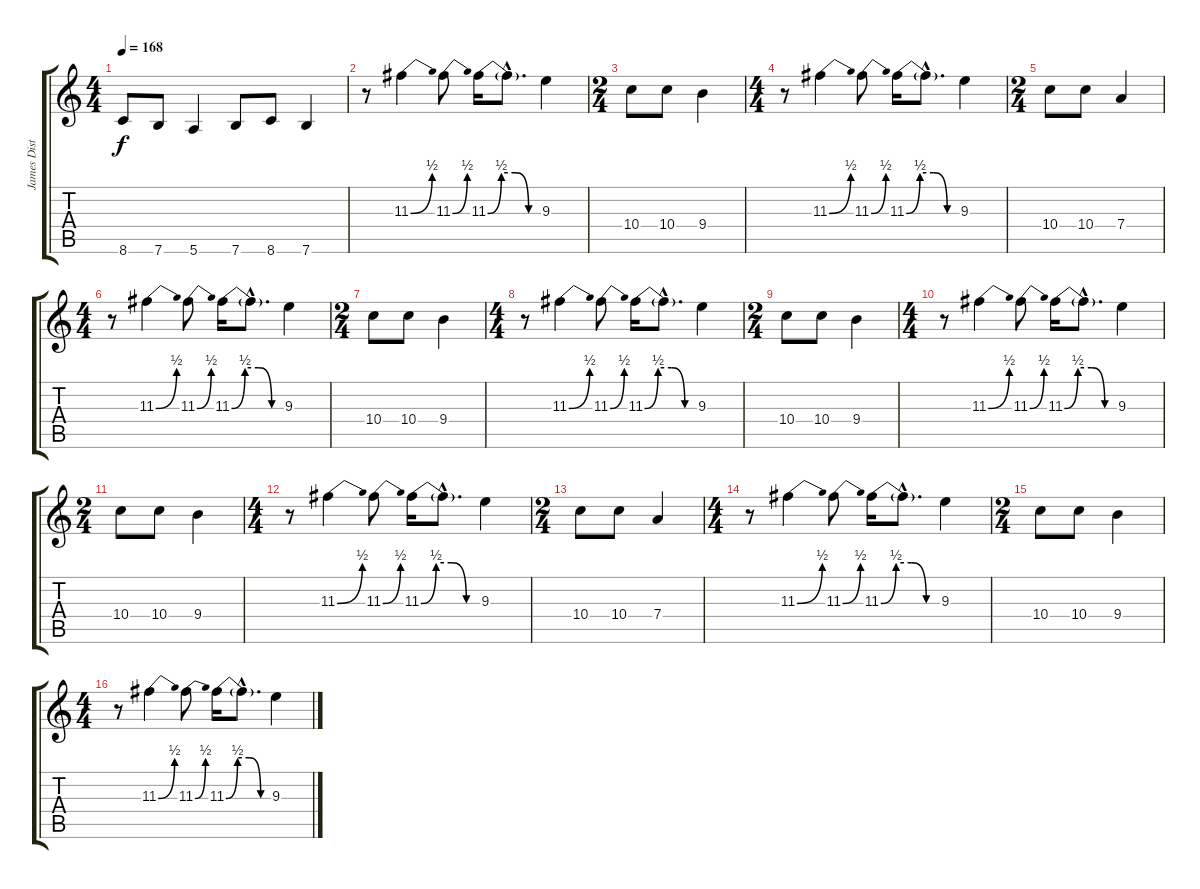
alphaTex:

\track ("James Distortion" "James Dist") {instrument distortionguitar}
\staff {score tabs}
\tuning (E4 B3 G3 D3 A2 E2) {hide}
\ts (4 4)
\tempo 168
\clef g2
\ks c
8.6.8{dy f} 7.6.8 5.6.4 7.6.8 8.6.8 7.6.4 |
r.8 11.3{be (bend 0 0 60 2)}.4 11.3{be (bend 0 0 60 2)}.8 11.3{be (custom 0 0 15 2 30 2 45 0 60 0)}.16 11.3{hac t}.8{d} 9.3.4 |
\ts (2 4)
10.4.8 10.4.8 9.4.4 |
\ts (4 4)
r.8 11.3{be (bend 0 0 60 2)}.4 11.3{be (bend 0 0 60 2)}.8 11.3{be (custom 0 0 15 2 30 2 45 0 60 0)}.16 11.3{hac t}.8{d} 9.3.4 |
\ts (2 4)
10.4.8 10.4.8 7.4.4 |
\ts (4 4)
r.8 11.3{be (bend 0 0 60 2)}.4 11.3{be (bend 0 0 60 2)}.8 11.3{be (custom 0 0 15 2 30 2 45 0 60 0)}.16 11.3{hac t}.8{d} 9.3.4 |
\ts (2 4)
10.4.8 10.4.8 9.4.4 |
\ts (4 4)
r.8 11.3{be (bend 0 0 60 2)}.4 11.3{be (bend 0 0 60 2)}.8 11.3{be (custom 0 0 15 2 30 2 45 0 60 0)}.16 11.3{hac t}.8{d} 9.3.4 |
\ts (2 4)
10.4.8 10.4.8 9.4.4 |
\ts (4 4)
r.8 11.3{be (bend 0 0 60 2)}.4 11.3{be (bend 0 0 60 2)}.8 11.3{be (custom 0 0 15 2 30 2 45 0 60 0)}.16 11.3{hac t}.8{d} 9.3.4 |
\ts (2 4)
10.4.8 10.4.8 9.4.4 |
\ts (4 4)
r.8 11.3{be (bend 0 0 60 2)}.4 11.3{be (bend 0 0 60 2)}.8 11.3{be (custom 0 0 15 2 30 2 45 0 60 0)}.16 11.3{hac t}.8{d} 9.3.4 |
\ts (2 4)
10.4.8 10.4.8 7.4.4 |
\ts (4 4)
r.8 11.3{be (bend 0 0 60 2)}.4 11.3{be (bend 0 0 60 2)}.8 11.3{be (custom 0 0 15 2 30 2 45 0 60 0)}.16 11.3{hac t}.8{d} 9.3.4 |
\ts (2 4)
10.4.8 10.4.8 9.4.4 |
\ts (4 4)
r.8 11.3{be (bend 0 0 60 2)}.4 11.3{be (bend 0 0 60 2)}.8 11.3{be (custom 0 0 15 2 30 2 45 0 60 0)}.16 11.3{hac t}.8{d} 9.3.4
